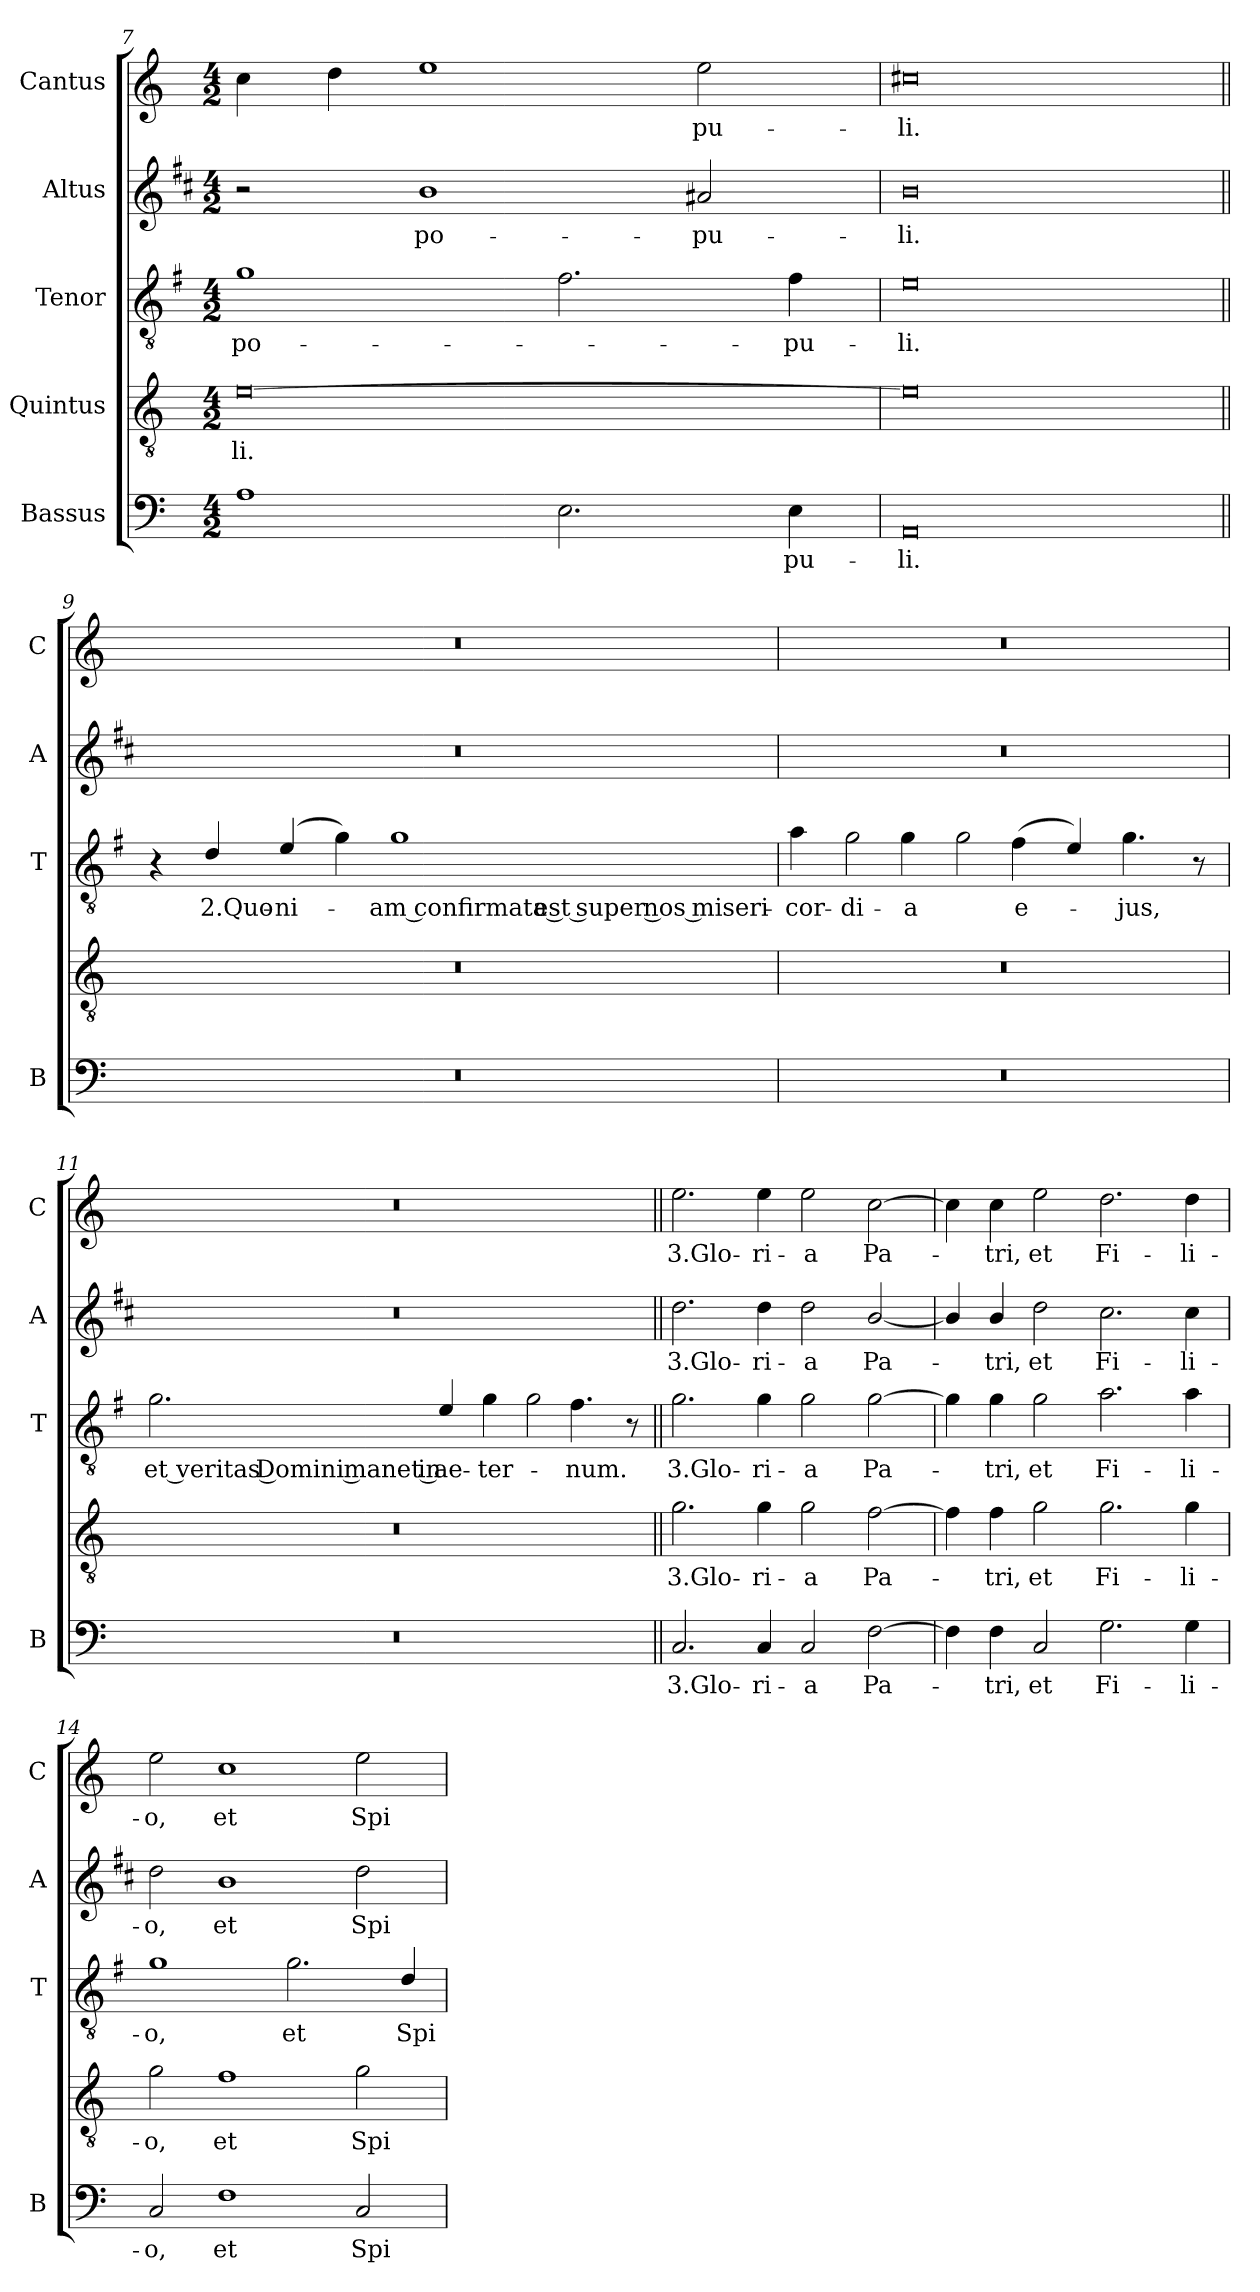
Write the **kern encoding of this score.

**kern	**text	**kern	**text	**kern	**text	**kern	**text	**kern	**text
*part5	*part5	*part4	*part4	*part3	*part3	*part2	*part2	*part1	*part1
*staff5	*staff5	*staff4	*staff4	*staff3	*staff3	*staff2	*staff2	*staff1	*staff1
*I"Bassus	*	*I"Quintus	*	*I"Tenor	*	*I"Altus	*	*I"Cantus	*
*I'B	*	*	*	*I'T	*	*I'A	*	*I'C	*
*clefF4	*	*clefGv2	*	*clefGv2	*	*clefG2	*	*clefG2	*
*	*	*	*	*ITrd4c7	*	*ITrd1c2	*	*	*
*k[]	*	*k[]	*	*k[]	*	*k[]	*	*k[]	*
*C:	*	*C:	*	*C:	*	*C:	*	*C:	*
*M4/2	*	*M4/2	*	*M4/2	*	*M4/2	*	*M4/2	*
=7	=7	=7	=7	=7	=7	=7	=7	=7	=7
!	!	!	!LO:LY:b	!	!LO:LY:b	!	!	!	!
1A	.	[0e	-li.	1c	po-	2r	.	4cc\	.
.	.	.	.	.	.	.	.	4dd\	.
!	!	!	!	!	!	!	!LO:LY:b	!	!
.	.	.	.	.	.	1a	po-	1ee	.
2.E\	.	.	.	2.B\	.	.	.	.	.
!	!	!	!	!	!	!	!LO:LY:b	!	!LO:LY:b
.	.	.	.	.	.	2g#X/	-pu-	2ee\	-pu-
!	!LO:LY:b	!	!	!	!LO:LY:b	!	!	!	!
4E\	-pu-	.	.	4B\	-pu-	.	.	.	.
=8	=8	=8	=8	=8	=8	=8	=8	=8	=8
!	!LO:LY:b	!	!	!	!LO:LY:b	!	!LO:LY:b	!	!LO:LY:b
0AA	-li.	0e]	.	0A	-li.	0a	-li.	0cc#X	-li.
!!LO:LB:g=z
=9||	=9||	=9||	=9||	=9||	=9||	=9||	=9||	=9||	=9||
0r	.	0r	.	4r	.	0r	.	0r	.
!	!	!	!	!	!LO:LY:b	!	!	!	!
.	.	.	.	4G/	2.Quo-	.	.	.	.
!	!	!	!	!	!LO:LY:b	!	!	!	!
.	.	.	.	(>4A/	-ni-	.	.	.	.
.	.	.	.	4c\)	.	.	.	.	.
!	!	!	!	!	!LO:LY:b	!	!	!	!
.	.	.	.	1c	-am confirmata est super nos miseri-	.	.	.	.
=10	=10	=10	=10	=10	=10	=10	=10	=10	=10
!	!	!	!	!	!LO:LY:b	!	!	!	!
0r	.	0r	.	4d\	-cor-	0r	.	0r	.
!	!	!	!	!LO:N:head=open	!LO:LY:b	!	!	!	!
.	.	.	.	4c\	-di-	.	.	.	.
!	!	!	!	!	!LO:LY:b	!	!	!	!
.	.	.	.	4c\	-a	.	.	.	.
!	!	!	!	!LO:N:head=open	!	!	!	!	!
.	.	.	.	4c\	.	.	.	.	.
!	!	!	!	!	!LO:LY:b	!	!	!	!
.	.	.	.	(>4B\	e-	.	.	.	.
.	.	.	.	4A/)	.	.	.	.	.
!	!	!	!	!	!LO:LY:b	!	!	!	!
.	.	.	.	4.c\	-jus,	.	.	.	.
.	.	.	.	8r	.	.	.	.	.
=11	=11	=11	=11	=11	=11	=11	=11	=11	=11
!	!	!	!	!	!LO:LY:b	!	!	!	!
0r	.	0r	.	2.c\	et veritas Domini manet in	0r	.	0r	.
!	!	!	!	!	!LO:LY:b	!	!	!	!
.	.	.	.	4A/	ae-	.	.	.	.
!	!	!	!	!	!LO:LY:b	!	!	!	!
.	.	.	.	4c\	-ter-	.	.	.	.
!	!	!	!	!LO:N:head=open	!	!	!	!	!
.	.	.	.	4c\	.	.	.	.	.
!	!	!	!	!	!LO:LY:b	!	!	!	!
.	.	.	.	4.B\	-num.	.	.	.	.
.	.	.	.	8r	.	.	.	.	.
!!LO:PB:g=z
=12||	=12||	=12||	=12||	=12||	=12||	=12||	=12||	=12||	=12||
!	!LO:LY:b	!	!LO:LY:b	!	!LO:LY:b	!	!LO:LY:b	!	!LO:LY:b
2.C/	3.Glo-	2.g\	3.Glo-	2.c\	3.Glo-	2.cc\	3.Glo-	2.ee\	3.Glo-
!	!LO:LY:b	!	!LO:LY:b	!	!LO:LY:b	!	!LO:LY:b	!	!LO:LY:b
4C/	-ri-	4g\	-ri-	4c\	-ri-	4cc\	-ri-	4ee\	-ri-
!	!LO:LY:b	!	!LO:LY:b	!	!LO:LY:b	!	!LO:LY:b	!	!LO:LY:b
2C/	-a	2g\	-a	2c\	-a	2cc\	-a	2ee\	-a
!	!LO:LY:b	!	!LO:LY:b	!	!LO:LY:b	!	!LO:LY:b	!	!LO:LY:b
[2F\	Pa-	[2f\	Pa-	[2c\	Pa-	[2a/	Pa-	[2cc\	Pa-
=13	=13	=13	=13	=13	=13	=13	=13	=13	=13
4F\]	.	4f\]	.	4c\]	.	4a/]	.	4cc\]	.
!	!LO:LY:b	!	!LO:LY:b	!	!LO:LY:b	!	!LO:LY:b	!	!LO:LY:b
4F\	-tri,	4f\	-tri,	4c\	-tri,	4a/	-tri,	4cc\	-tri,
!	!LO:LY:b	!	!LO:LY:b	!	!LO:LY:b	!	!LO:LY:b	!	!LO:LY:b
2C/	et	2g\	et	2c\	et	2cc\	et	2ee\	et
!	!LO:LY:b	!	!LO:LY:b	!	!LO:LY:b	!	!LO:LY:b	!	!LO:LY:b
2.G\	Fi-	2.g\	Fi-	2.d\	Fi-	2.b\	Fi-	2.dd\	Fi-
!	!LO:LY:b	!	!LO:LY:b	!	!LO:LY:b	!	!LO:LY:b	!	!LO:LY:b
4G\	-li-	4g\	-li-	4d\	-li-	4b\	-li-	4dd\	-li-
=14	=14	=14	=14	=14	=14	=14	=14	=14	=14
!	!LO:LY:b	!	!LO:LY:b	!	!LO:LY:b	!	!LO:LY:b	!	!LO:LY:b
2C/	-o,	2g\	-o,	1c	-o,	2cc\	-o,	2ee\	-o,
!	!LO:LY:b	!	!LO:LY:b	!	!	!	!LO:LY:b	!	!LO:LY:b
1F	et	1f	et	.	.	1a	et	1cc	et
!	!	!	!	!	!LO:LY:b	!	!	!	!
.	.	.	.	2.c\	et	.	.	.	.
!	!LO:LY:b	!	!LO:LY:b	!	!	!	!LO:LY:b	!	!LO:LY:b
2C/	Spi-	2g\	Spi-	.	.	2cc\	Spi-	2ee\	Spi-
!	!	!	!	!	!LO:LY:b	!	!	!	!
.	.	.	.	4G/	Spi-	.	.	.	.
=	=	=	=	=	=	=	=	=	=
*-	*-	*-	*-	*-	*-	*-	*-	*-	*-
